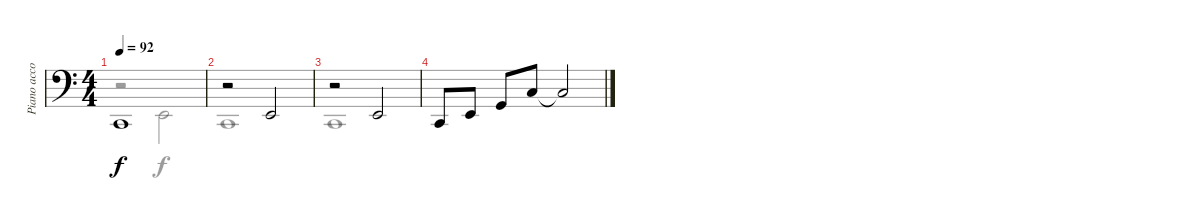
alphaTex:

\track ("Piano accompaniment, Left hand" "Piano acco") {instrument acousticgrandpiano}
\staff {score}
\tuning (C3 G2 D2 A1 E1 B0) {hide}
\voice
\ts (4 4)
\tempo 92
\clef f4
\ks c
3.4.1{dy f} |
r.2 2.3.2 |
r.2 2.3.2 |
3.4.8 2.3.8 0.2.8 0.1.8 0.1{t}.2 |
\voice
\clef f4
\ottava regular
\simile none
\ks c
r.2{dy f} 2.3.2 |
3.4.1 |
3.4.1 |
|
